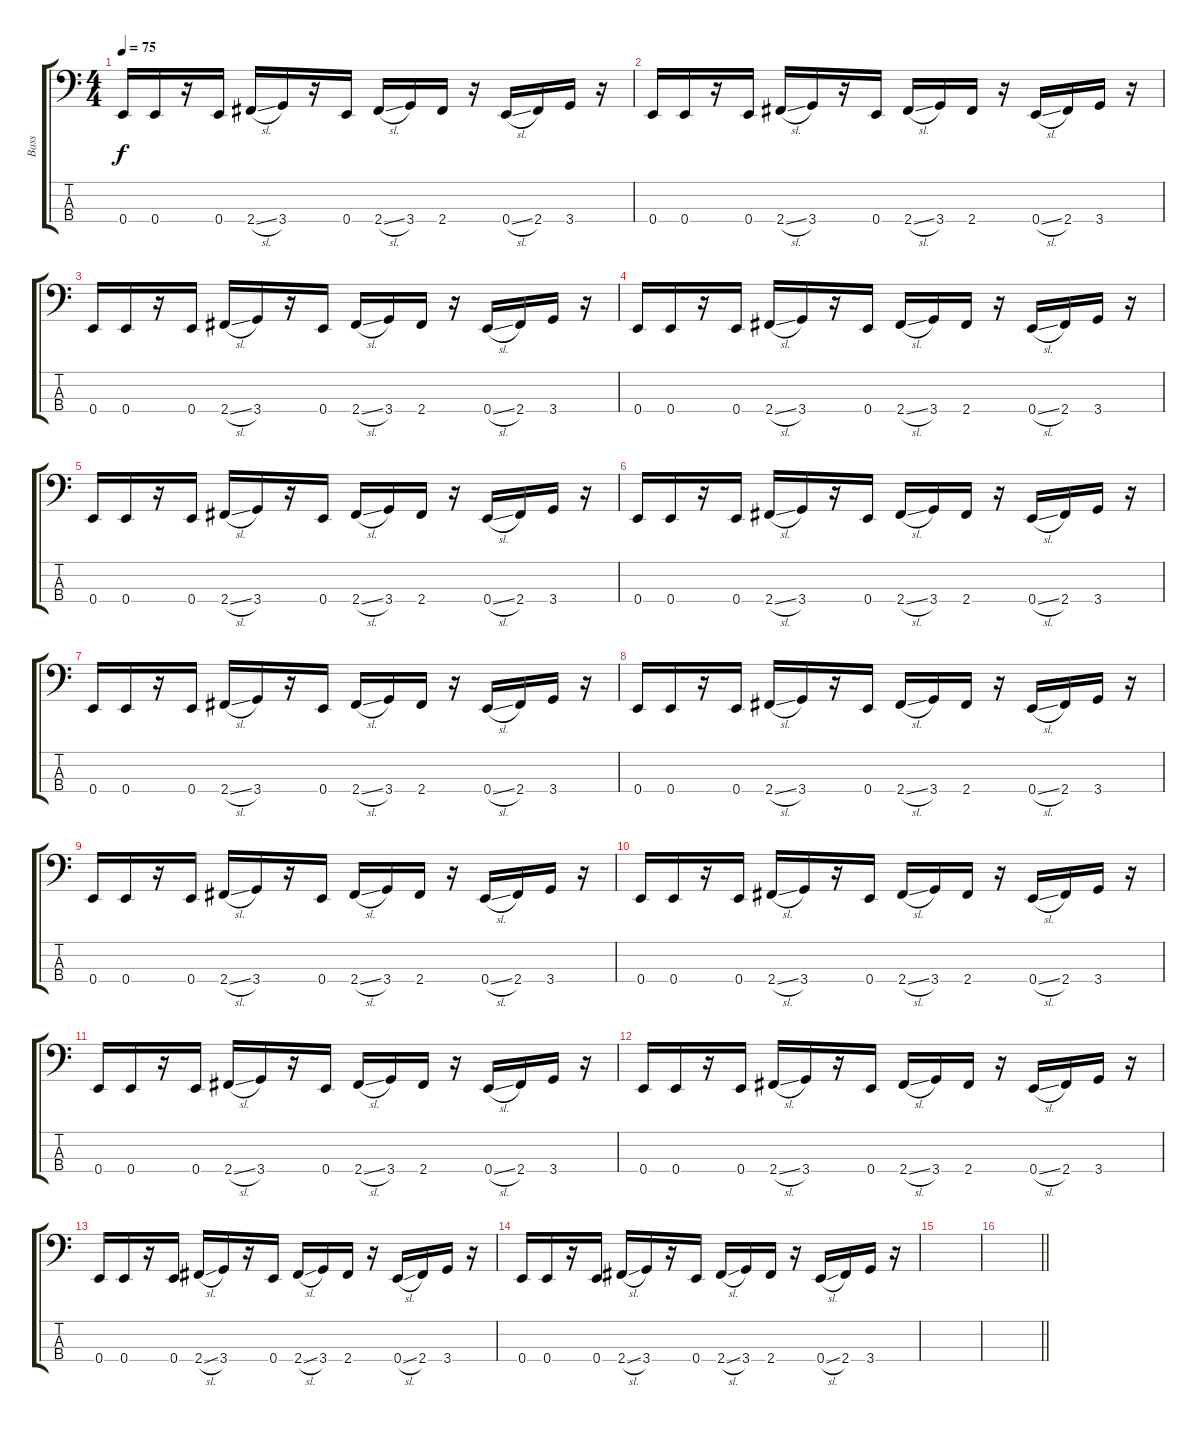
\track ("Bass" "Bass") {instrument electricbassfinger}
\staff {score tabs}
\tuning (G2 D2 A1 E1) {hide}
\ts (4 4)
\tempo 75
\clef f4
\ks c
0.4.16{dy f} 0.4.16 r.16 0.4.16 2.4{sl}.16 3.4.16 r.16 0.4.16 2.4{sl}.16 3.4.16 2.4.16 r.16 0.4{sl}.16 2.4.16 3.4.16 r.16 |
0.4.16 0.4.16 r.16 0.4.16 2.4{sl}.16 3.4.16 r.16 0.4.16 2.4{sl}.16 3.4.16 2.4.16 r.16 0.4{sl}.16 2.4.16 3.4.16 r.16 |
0.4.16 0.4.16 r.16 0.4.16 2.4{sl}.16 3.4.16 r.16 0.4.16 2.4{sl}.16 3.4.16 2.4.16 r.16 0.4{sl}.16 2.4.16 3.4.16 r.16 |
0.4.16 0.4.16 r.16 0.4.16 2.4{sl}.16 3.4.16 r.16 0.4.16 2.4{sl}.16 3.4.16 2.4.16 r.16 0.4{sl}.16 2.4.16 3.4.16 r.16 |
0.4.16 0.4.16 r.16 0.4.16 2.4{sl}.16 3.4.16 r.16 0.4.16 2.4{sl}.16 3.4.16 2.4.16 r.16 0.4{sl}.16 2.4.16 3.4.16 r.16 |
0.4.16 0.4.16 r.16 0.4.16 2.4{sl}.16 3.4.16 r.16 0.4.16 2.4{sl}.16 3.4.16 2.4.16 r.16 0.4{sl}.16 2.4.16 3.4.16 r.16 |
0.4.16 0.4.16 r.16 0.4.16 2.4{sl}.16 3.4.16 r.16 0.4.16 2.4{sl}.16 3.4.16 2.4.16 r.16 0.4{sl}.16 2.4.16 3.4.16 r.16 |
0.4.16 0.4.16 r.16 0.4.16 2.4{sl}.16 3.4.16 r.16 0.4.16 2.4{sl}.16 3.4.16 2.4.16 r.16 0.4{sl}.16 2.4.16 3.4.16 r.16 |
0.4.16 0.4.16 r.16 0.4.16 2.4{sl}.16 3.4.16 r.16 0.4.16 2.4{sl}.16 3.4.16 2.4.16 r.16 0.4{sl}.16 2.4.16 3.4.16 r.16 |
0.4.16 0.4.16 r.16 0.4.16 2.4{sl}.16 3.4.16 r.16 0.4.16 2.4{sl}.16 3.4.16 2.4.16 r.16 0.4{sl}.16 2.4.16 3.4.16 r.16 |
0.4.16 0.4.16 r.16 0.4.16 2.4{sl}.16 3.4.16 r.16 0.4.16 2.4{sl}.16 3.4.16 2.4.16 r.16 0.4{sl}.16 2.4.16 3.4.16 r.16 |
0.4.16 0.4.16 r.16 0.4.16 2.4{sl}.16 3.4.16 r.16 0.4.16 2.4{sl}.16 3.4.16 2.4.16 r.16 0.4{sl}.16 2.4.16 3.4.16 r.16 |
0.4.16 0.4.16 r.16 0.4.16 2.4{sl}.16 3.4.16 r.16 0.4.16 2.4{sl}.16 3.4.16 2.4.16 r.16 0.4{sl}.16 2.4.16 3.4.16 r.16 |
0.4.16 0.4.16 r.16 0.4.16 2.4{sl}.16 3.4.16 r.16 0.4.16 2.4{sl}.16 3.4.16 2.4.16 r.16 0.4{sl}.16 2.4.16 3.4.16 r.16 |
|
\barLineRight lightlight
